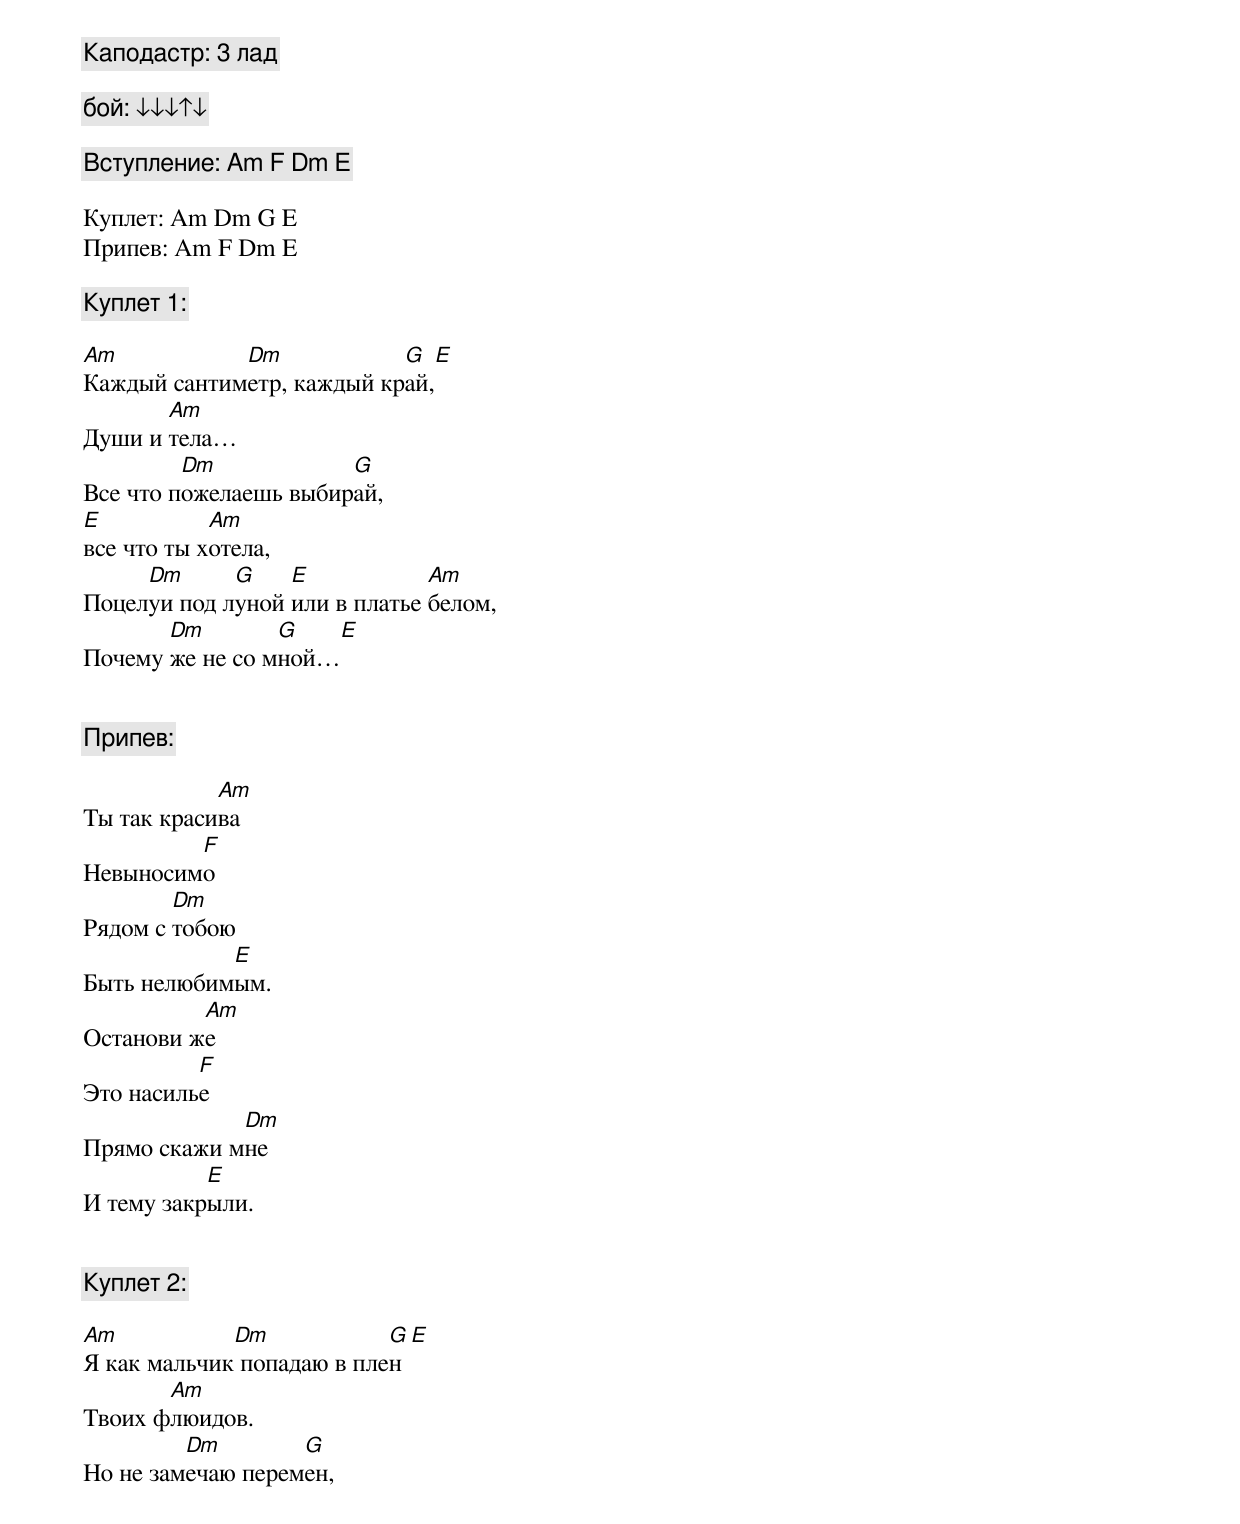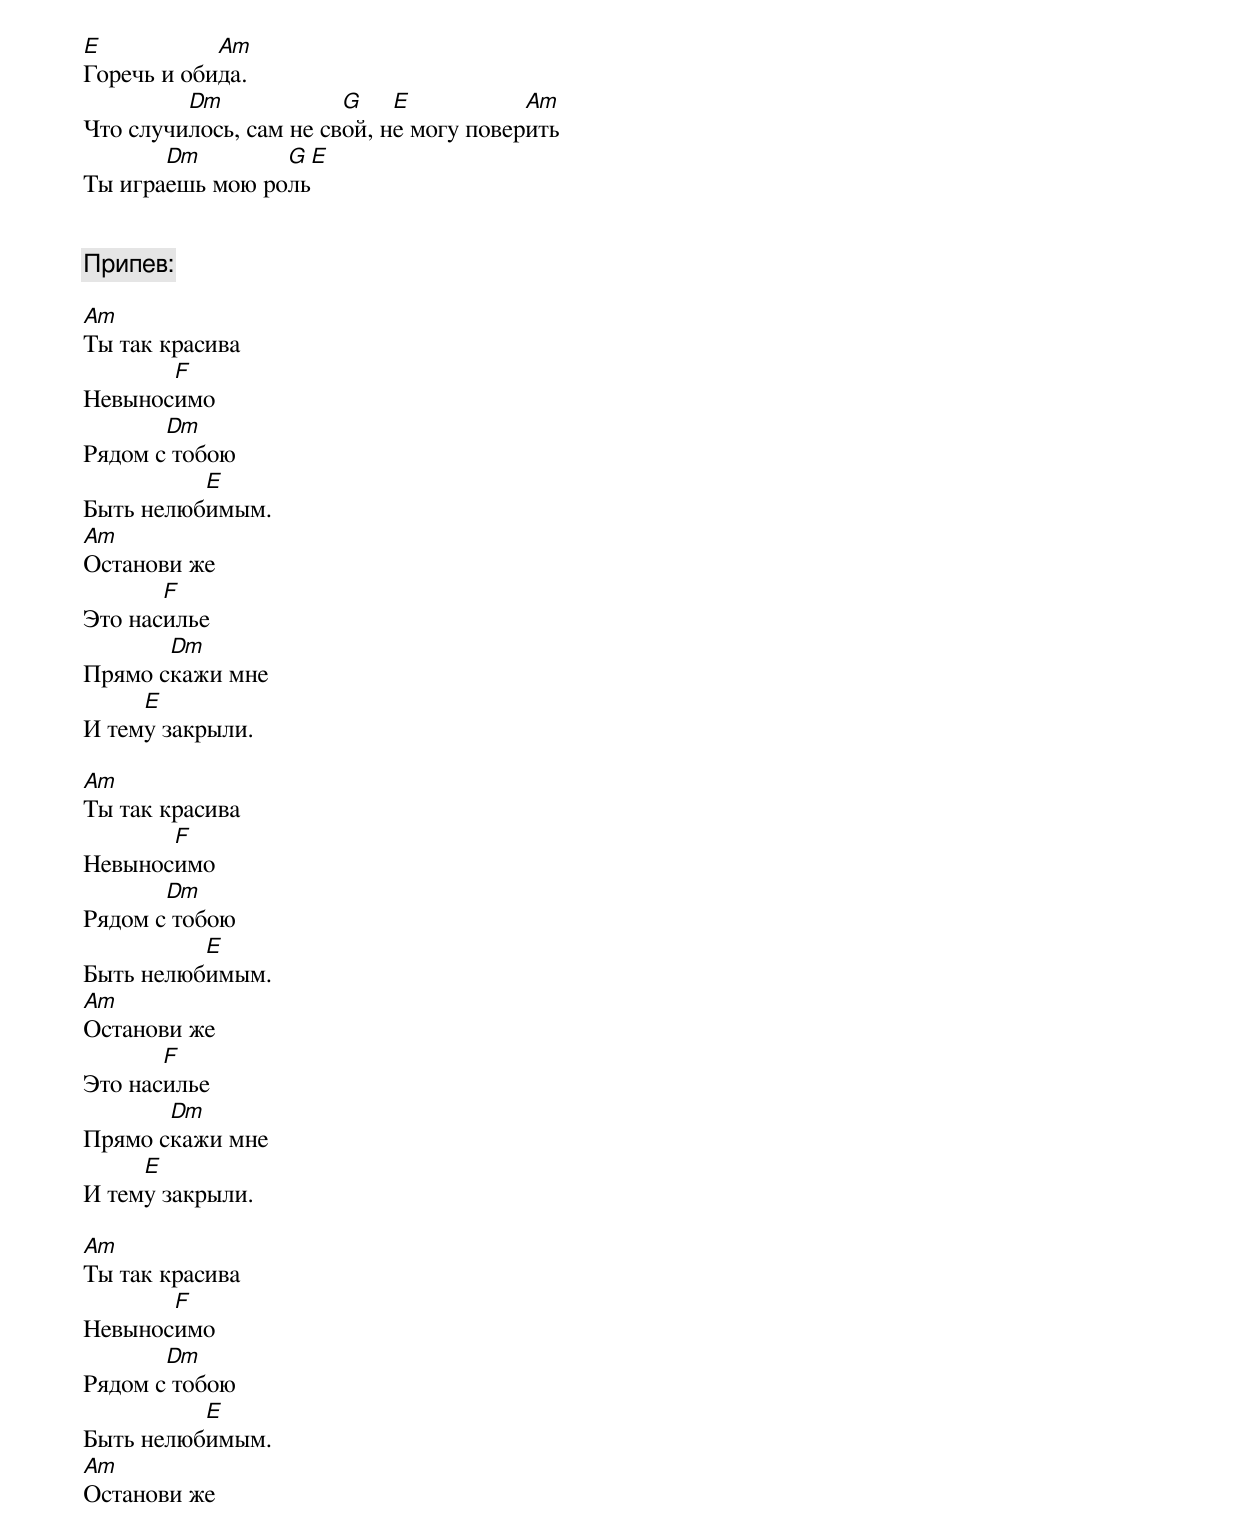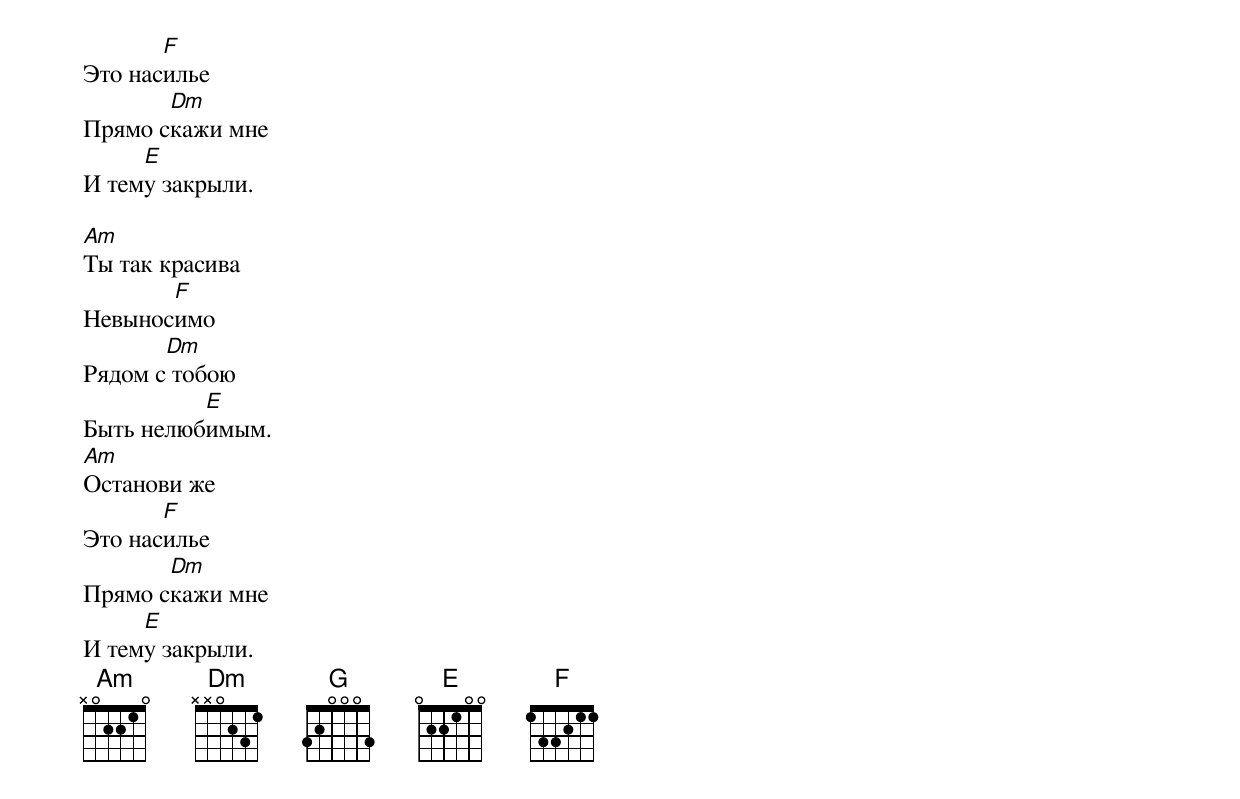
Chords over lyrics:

[Каподастр:] 3 лад

[бой:] ↓↓↓↑↓

[Вступление:] Am F Dm E

Куплет: Am Dm G E
Припев: Am F Dm E

[Куплет 1:]

Am           Dm            G   E
Каждый сантиметр, каждый край,
       Am
Души и тела…
         Dm            G
Все что пожелаешь выбирай,
E           Am
все что ты хотела,
     Dm      G    E            Am
Поцелуи под луной или в платье белом,
       Dm        G     E
Почему же не со мной…


[Припев:]

            Am
Ты так красива
         F
Невыносимо
        Dm
Рядом с тобою
            E
Быть нелюбимым.
          Am
Останови же
          F
Это насилье
             Dm
Прямо скажи мне
           E
И тему закрыли.


[Куплет 2:]

Am           Dm            G   E
Я как мальчик попадаю в плен
       Am
Твоих флюидов.
         Dm        G
Но не замечаю перемен,
E           Am
Горечь и обида.
         Dm             G    E           Am
Что случилось, сам не свой, не могу поверить
       Dm        G     E
Ты играешь мою роль


[Припев:]

Am
Ты так красива
       F
Невыносимо
       Dm
Рядом с тобою
          E
Быть нелюбимым.
Am
Останови же
       F
Это насилье
       Dm
Прямо скажи мне
     E
И тему закрыли.

Am
Ты так красива
       F
Невыносимо
       Dm
Рядом с тобою
          E
Быть нелюбимым.
Am
Останови же
       F
Это насилье
       Dm
Прямо скажи мне
     E
И тему закрыли.

Am
Ты так красива
       F
Невыносимо
       Dm
Рядом с тобою
          E
Быть нелюбимым.
Am
Останови же
       F
Это насилье
       Dm
Прямо скажи мне
     E
И тему закрыли.

Am
Ты так красива
       F
Невыносимо
       Dm
Рядом с тобою
          E
Быть нелюбимым.
Am
Останови же
       F
Это насилье
       Dm
Прямо скажи мне
     E
И тему закрыли.
